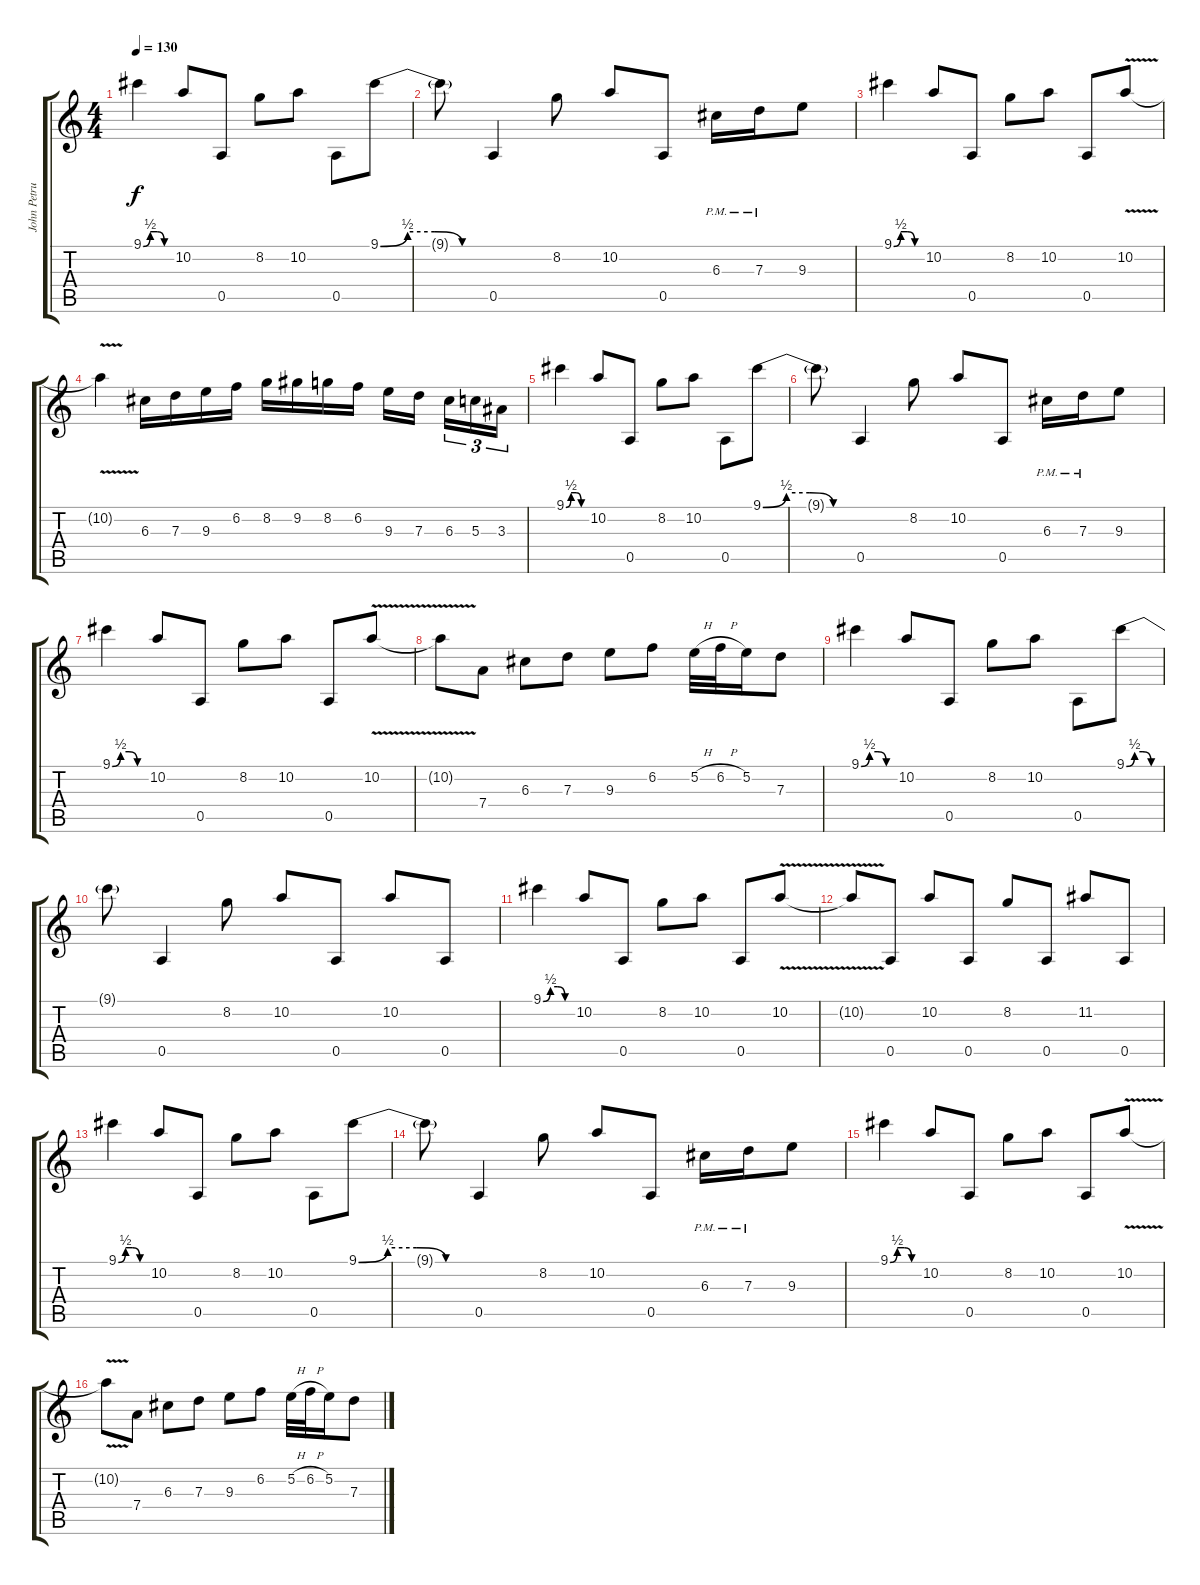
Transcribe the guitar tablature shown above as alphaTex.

\track ("John Petrucci" "John Petru") {instrument distortionguitar}
\staff {score tabs}
\tuning (E4 B3 G3 D3 A2 E2) {hide}
\ts (4 4)
\tempo 130
\clef g2
\ks c
9.1{be (custom 0 0 15 2 30 2 45 0 60 0)}.4{dy f} 10.2.8 0.5.8 8.2.8 10.2.8 0.5.8 9.1{be (custom 0 0 15 2 30 2 45 0 60 0)}.8 |
9.1{t}.8 0.5.4 8.2.8 10.2.8 0.5.8 6.3{pm}.16 7.3{pm}.16 9.3.8 |
9.1{be (custom 0 0 15 2 30 2 45 0 60 0)}.4 10.2.8 0.5.8 8.2.8 10.2.8 0.5.8 10.2{v}.8 |
10.2{t}.4 6.3.16 7.3.16 9.3.16 6.2.16 8.2.16 9.2.16 8.2.16 6.2.16 9.3.16 7.3.16 6.3.16{tu (3 2)} 5.3.16{tu (3 2)} 3.3.16{tu (3 2)} |
9.1{be (custom 0 0 15 2 30 2 45 0 60 0)}.4 10.2.8 0.5.8 8.2.8 10.2.8 0.5.8 9.1{be (custom 0 0 15 2 30 2 45 0 60 0)}.8 |
9.1{t}.8 0.5.4 8.2.8 10.2.8 0.5.8 6.3{pm}.16 7.3{pm}.16 9.3.8 |
9.1{be (custom 0 0 15 2 30 2 45 0 60 0)}.4 10.2.8 0.5.8 8.2.8 10.2.8 0.5.8 10.2{v}.8 |
10.2{t}.8 7.4.8 6.3.8 7.3.8 9.3.8 6.2.8 5.2{h}.32 6.2{h}.32 5.2.16 7.3.8 |
9.1{be (custom 0 0 15 2 30 2 45 0 60 0)}.4 10.2.8 0.5.8 8.2.8 10.2.8 0.5.8 9.1{be (custom 0 0 15 2 30 2 45 0 60 0)}.8 |
9.1{t}.8 0.5.4 8.2.8 10.2.8 0.5.8 10.2.8 0.5.8 |
9.1{be (custom 0 0 15 2 30 2 45 0 60 0)}.4 10.2.8 0.5.8 8.2.8 10.2.8 0.5.8 10.2{v}.8 |
10.2{t}.8 0.5.8 10.2.8 0.5.8 8.2.8 0.5.8 11.2.8 0.5.8 |
9.1{be (custom 0 0 15 2 30 2 45 0 60 0)}.4 10.2.8 0.5.8 8.2.8 10.2.8 0.5.8 9.1{be (custom 0 0 15 2 30 2 45 0 60 0)}.8 |
9.1{t}.8 0.5.4 8.2.8 10.2.8 0.5.8 6.3{pm}.16 7.3{pm}.16 9.3.8 |
9.1{be (custom 0 0 15 2 30 2 45 0 60 0)}.4 10.2.8 0.5.8 8.2.8 10.2.8 0.5.8 10.2{v}.8 |
10.2{t}.8 7.4.8 6.3.8 7.3.8 9.3.8 6.2.8 5.2{h}.32 6.2{h}.32 5.2.16 7.3.8
